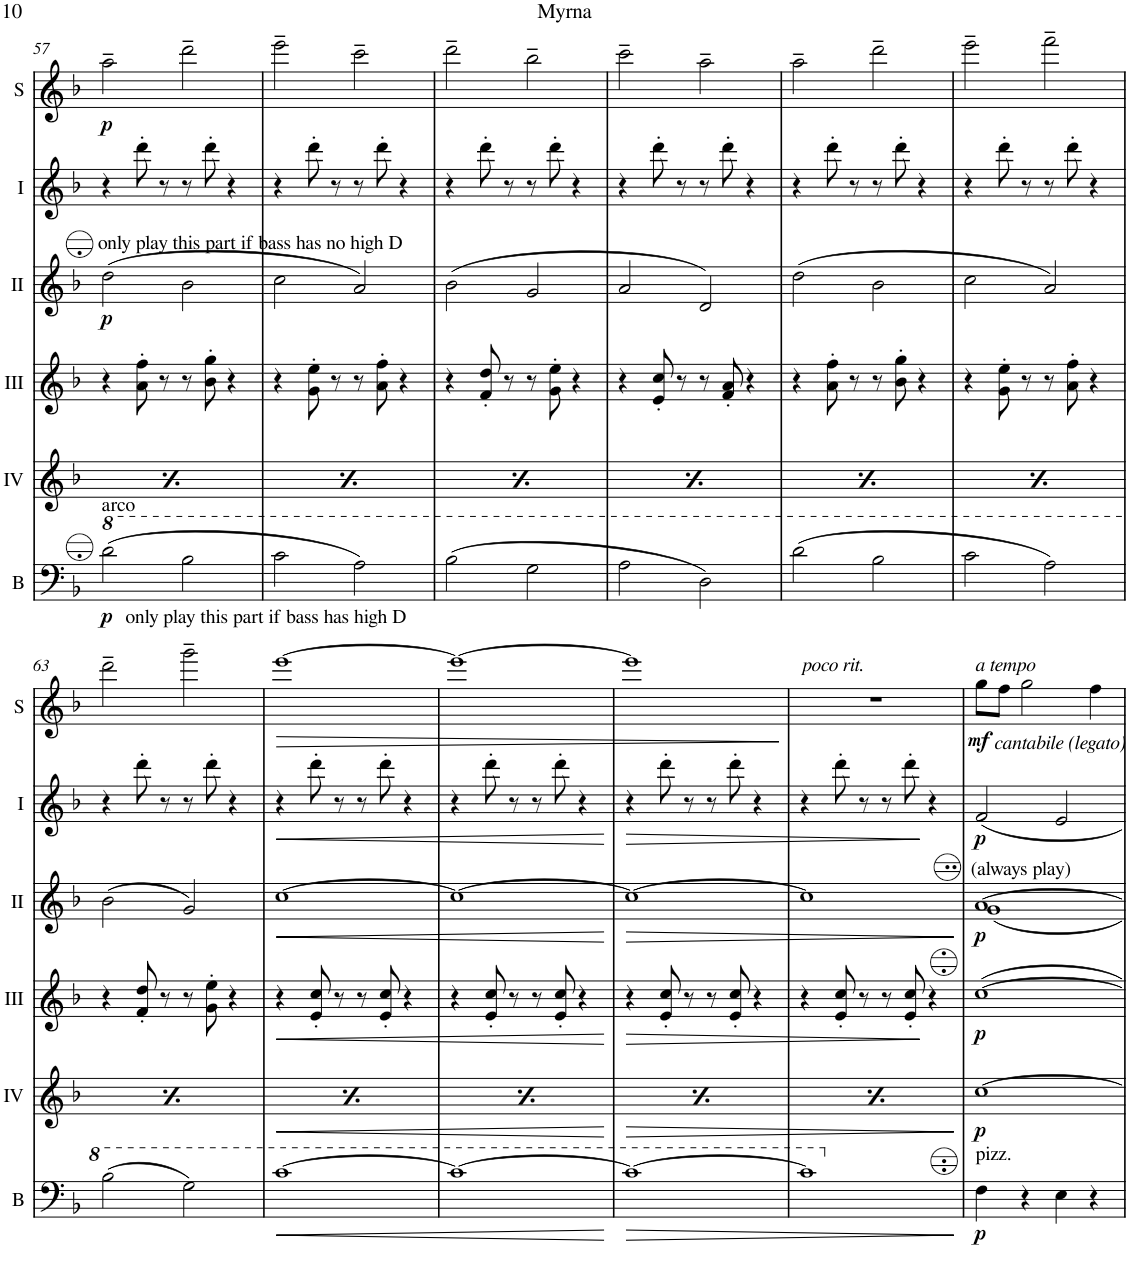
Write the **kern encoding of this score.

**kern	**dynam	**kern	**dynam	**kern	**dynam	**kern	**dynam	**kern	**dynam	**kern	**dynam
*part6	*part6	*part5	*part5	*part4	*part4	*part3	*part3	*part2	*part2	*part1	*part1
*staff6	*staff6	*staff5	*staff5	*staff4	*staff4	*staff3	*staff3	*staff2	*staff2	*staff1	*staff1
*I"Bass	*	*I"Acc. 4	*	*I"Acc. 3	*	*I"Acc. 2	*	*I"Acc. 1	*	*I"Solo	*
*I'B	*	*	*	*	*	*	*	*	*	*I'S	*
!!LO:PB:g=z
*clefF4	*	*clefG2	*	*clefG2	*	*clefG2	*	*clefG2	*	*clefG2	*
*Trd7c12	*	*Trd7c12	*	*	*	*	*	*Trd7c12	*	*	*
*k[b-]	*	*k[b-]	*	*k[b-]	*	*k[b-]	*	*k[b-]	*	*k[b-]	*
*M4/4	*	*M4/4	*	*M4/4	*	*M4/4	*	*M4/4	*	*M4/4	*
*8va	*	*	*	*	*	*	*	*	*	*	*
=57	=57	=57	=57	=57	=57	=57	=57	=57	=57	=57	=57
!	!	!	!	!	!	!LO:TX:a:t=only play this part if bass has no high D	!	!	!	!	!
!LO:TX:b:t=only play this part if bass has high D	!	!	!	!	!	!	!	!	!	!	!
!LO:TX:a:t=arco	!	!	!	!	!	!	!	!	!	!	!
!	!LO:DY:b	!	!	!	!	!	!LO:DY:b	!	!	!	!LO:DY:b
(2dd\	p	8dd'\L	.	4r	.	(2d\	p	4r	.	2aa~\	p
.	.	8dd'\	.	.	.	.	.	.	.	.	.
.	.	8dd'\	.	8a\' 8ff\'	.	.	.	8ddd'\	.	.	.
.	.	8dd'\J	.	8r	.	.	.	8r	.	.	.
2b-\	.	8dd'\L	.	8r	.	2B-\	.	8r	.	2ddd~\	.
.	.	8dd'\	.	8b-\' 8gg\'	.	.	.	8ddd'\	.	.	.
.	.	8dd'\	.	4r	.	.	.	4r	.	.	.
.	.	8dd'\J	.	.	.	.	.	.	.	.	.
=58	=58	=58	=58	=58	=58	=58	=58	=58	=58	=58	=58
2cc\	.	8dd'\L	.	4r	.	2c\	.	4r	.	2eee~\	.
.	.	8dd'\	.	.	.	.	.	.	.	.	.
.	.	8dd'\	.	8g\' 8ee\'	.	.	.	8ddd'\	.	.	.
.	.	8dd'\J	.	8r	.	.	.	8r	.	.	.
2a\)	.	8dd'\L	.	8r	.	2A/)	.	8r	.	2ccc~\	.
.	.	8dd'\	.	8a\' 8ff\'	.	.	.	8ddd'\	.	.	.
.	.	8dd'\	.	4r	.	.	.	4r	.	.	.
.	.	8dd'\J	.	.	.	.	.	.	.	.	.
=59	=59	=59	=59	=59	=59	=59	=59	=59	=59	=59	=59
(2b-\	.	8dd'\L	.	4r	.	(2B-\	.	4r	.	2ddd~\	.
.	.	8dd'\	.	.	.	.	.	.	.	.	.
.	.	8dd'\	.	8f/' 8dd/'	.	.	.	8ddd'\	.	.	.
.	.	8dd'\J	.	8r	.	.	.	8r	.	.	.
2g\	.	8dd'\L	.	8r	.	2G/	.	8r	.	2bb-~\	.
.	.	8dd'\	.	8g\' 8ee\'	.	.	.	8ddd'\	.	.	.
.	.	8dd'\	.	4r	.	.	.	4r	.	.	.
.	.	8dd'\J	.	.	.	.	.	.	.	.	.
=60	=60	=60	=60	=60	=60	=60	=60	=60	=60	=60	=60
2a\	.	8dd'\L	.	4r	.	2A/	.	4r	.	2ccc~\	.
.	.	8dd'\	.	.	.	.	.	.	.	.	.
.	.	8dd'\	.	8e/' 8cc/'	.	.	.	8ddd'\	.	.	.
.	.	8dd'\J	.	8r	.	.	.	8r	.	.	.
2d\)	.	8dd'\L	.	8r	.	2D/)	.	8r	.	2aa~\	.
.	.	8dd'\	.	8f/' 8a/'	.	.	.	8ddd'\	.	.	.
.	.	8dd'\	.	4r	.	.	.	4r	.	.	.
.	.	8dd'\J	.	.	.	.	.	.	.	.	.
=61	=61	=61	=61	=61	=61	=61	=61	=61	=61	=61	=61
(2dd\	.	8dd'\L	.	4r	.	(2d\	.	4r	.	2aa~\	.
.	.	8dd'\	.	.	.	.	.	.	.	.	.
.	.	8dd'\	.	8a\' 8ff\'	.	.	.	8ddd'\	.	.	.
.	.	8dd'\J	.	8r	.	.	.	8r	.	.	.
2b-\	.	8dd'\L	.	8r	.	2B-\	.	8r	.	2ddd~\	.
.	.	8dd'\	.	8b-\' 8gg\'	.	.	.	8ddd'\	.	.	.
.	.	8dd'\	.	4r	.	.	.	4r	.	.	.
.	.	8dd'\J	.	.	.	.	.	.	.	.	.
=62	=62	=62	=62	=62	=62	=62	=62	=62	=62	=62	=62
2cc\	.	8dd'\L	.	4r	.	2c\	.	4r	.	2eee~\	.
.	.	8dd'\	.	.	.	.	.	.	.	.	.
.	.	8dd'\	.	8g\' 8ee\'	.	.	.	8ddd'\	.	.	.
.	.	8dd'\J	.	8r	.	.	.	8r	.	.	.
2a\)	.	8dd'\L	.	8r	.	2A/)	.	8r	.	2fff~\	.
.	.	8dd'\	.	8a\' 8ff\'	.	.	.	8ddd'\	.	.	.
.	.	8dd'\	.	4r	.	.	.	4r	.	.	.
.	.	8dd'\J	.	.	.	.	.	.	.	.	.
!!LO:LB:g=z
=63	=63	=63	=63	=63	=63	=63	=63	=63	=63	=63	=63
(2b-\	.	8dd'\L	.	4r	.	(2B-\	.	4r	.	2ddd~\	.
.	.	8dd'\	.	.	.	.	.	.	.	.	.
.	.	8dd'\	.	8f/' 8dd/'	.	.	.	8ddd'\	.	.	.
.	.	8dd'\J	.	8r	.	.	.	8r	.	.	.
2g\)	.	8dd'\L	.	8r	.	2G/)	.	8r	.	2ggg~\	.
.	.	8dd'\	.	8g\' 8ee\'	.	.	.	8ddd'\	.	.	.
.	.	8dd'\	.	4r	.	.	.	4r	.	.	.
.	.	8dd'\J	.	.	.	.	.	.	.	.	.
=64	=64	=64	=64	=64	=64	=64	=64	=64	=64	=64	=64
!	!LO:HP:b	!	!	!	!LO:HP:b	!	!LO:HP:b	!	!LO:HP:b	!	!LO:HP:b
[1cc	<	8dd'\L	.	4r	<	[1c	<	4r	<	[1eee	>
.	.	8dd'\	.	.	.	.	.	.	.	.	.
.	.	8dd'\	.	8e/' 8cc/'	.	.	.	8ddd'\	.	.	.
.	.	8dd'\J	.	8r	.	.	.	8r	.	.	.
.	.	8dd'\L	.	8r	.	.	.	8r	.	.	.
.	.	8dd'\	.	8e/' 8cc/'	.	.	.	8ddd'\	.	.	.
.	.	8dd'\	.	4r	.	.	.	4r	.	.	.
.	.	8dd'\J	.	.	.	.	.	.	.	.	.
=65	=65	=65	=65	=65	=65	=65	=65	=65	=65	=65	=65
1cc_	.	8dd'\L	.	4r	.	1c_	.	4r	.	1eee_	.
.	.	8dd'\	.	.	.	.	.	.	.	.	.
.	.	8dd'\	.	8e/' 8cc/'	.	.	.	8ddd'\	.	.	.
.	.	8dd'\J	.	8r	.	.	.	8r	.	.	.
.	.	8dd'\L	.	8r	.	.	.	8r	.	.	.
.	.	8dd'\	.	8e/' 8cc/'	.	.	.	8ddd'\	.	.	.
.	.	8dd'\	.	4r	.	.	.	4r	.	.	.
.	.	8dd'\J	.	.	.	.	.	.	.	.	.
.	[	.	.	.	[	.	[	.	[	.	.
=66	=66	=66	=66	=66	=66	=66	=66	=66	=66	=66	=66
!	!LO:HP:b	!	!	!	!LO:HP:b	!	!LO:HP:b	!	!LO:HP:b	!	!
1cc_	>	8dd'\L	.	4r	>	1c_	>	4r	>	1eee]	.
.	.	8dd'\	.	.	.	.	.	.	.	.	.
.	.	8dd'\	.	8e/' 8cc/'	.	.	.	8ddd'\	.	.	.
.	.	8dd'\J	.	8r	.	.	.	8r	.	.	.
.	.	8dd'\L	.	8r	.	.	.	8r	.	.	.
.	.	8dd'\	.	8e/' 8cc/'	.	.	.	8ddd'\	.	.	.
.	.	8dd'\	.	4r	.	.	.	4r	.	.	.
.	.	8dd'\J	.	.	.	.	.	.	.	.	.
.	.	.	.	.	.	.	.	.	.	.	]
=67	=67	=67	=67	=67	=67	=67	=67	=67	=67	=67	=67
!	!	!	!	!	!	!	!	!	!	!LO:TX:a:i:t=poco rit.	!
1cc]	.	8dd'\L	.	4r	.	1c]	.	4r	.	1r	.
.	.	8dd'\	.	.	.	.	.	.	.	.	.
.	.	8dd'\	.	8e/' 8cc/'	.	.	.	8ddd'\	.	.	.
.	.	8dd'\J	.	8r	.	.	.	8r	.	.	.
.	.	8dd'\L	.	8r	.	.	.	8r	.	.	.
.	.	8dd'\	.	8e/' 8cc/'	.	.	.	8ddd'\	.	.	.
.	.	8dd'\	.	4r	]	.	.	4r	]	.	.
.	.	8dd'\J	.	.	.	.	.	.	.	.	.
.	]	.	.	.	.	.	]	.	.	.	.
=68	=68	=68	=68	=68	=68	=68	=68	=68	=68	=68	=68
*X8va	*	*	*	*	*	*	*	*	*	*	*
*	*	*	*	*	*	*^	*	*	*	*	*
!	!	!	!	!	!	!	!	!	!	!	!LO:TX:a:i:t=a tempo	!
!	!	!	!	!	!	!	!	!	!	!	!LO:TX:b:i:t=cantabile (legato)	!
!	!	!	!	!	!	!LO:TX:a:t=(always play)	!	!	!	!	!	!
!LO:TX:a:t=pizz.	!	!	!	!	!	!	!	!	!	!	!	!
!	!LO:DY:b	!	!LO:DY:b	!	!LO:DY:b	!	!	!LO:DY:b	!	!LO:DY:b	!	!LO:DY:b
4F\	p	[1cc	p	[1c	p	[1a	1g	p	2f/	p	8gg\L	mf
.	.	.	.	.	.	.	.	.	.	.	8ff\J	.
4r	.	.	.	.	.	.	.	.	.	.	2gg\	.
4E\	.	.	.	.	.	.	.	.	2e/	.	.	.
4r	.	.	.	.	.	.	.	.	.	.	4ff\	.
*	*	*	*	*	*	*v	*v	*	*	*	*	*
=	=	=	=	=	=	=	=	=	=	=	=
*-	*-	*-	*-	*-	*-	*-	*-	*-	*-	*-	*-
